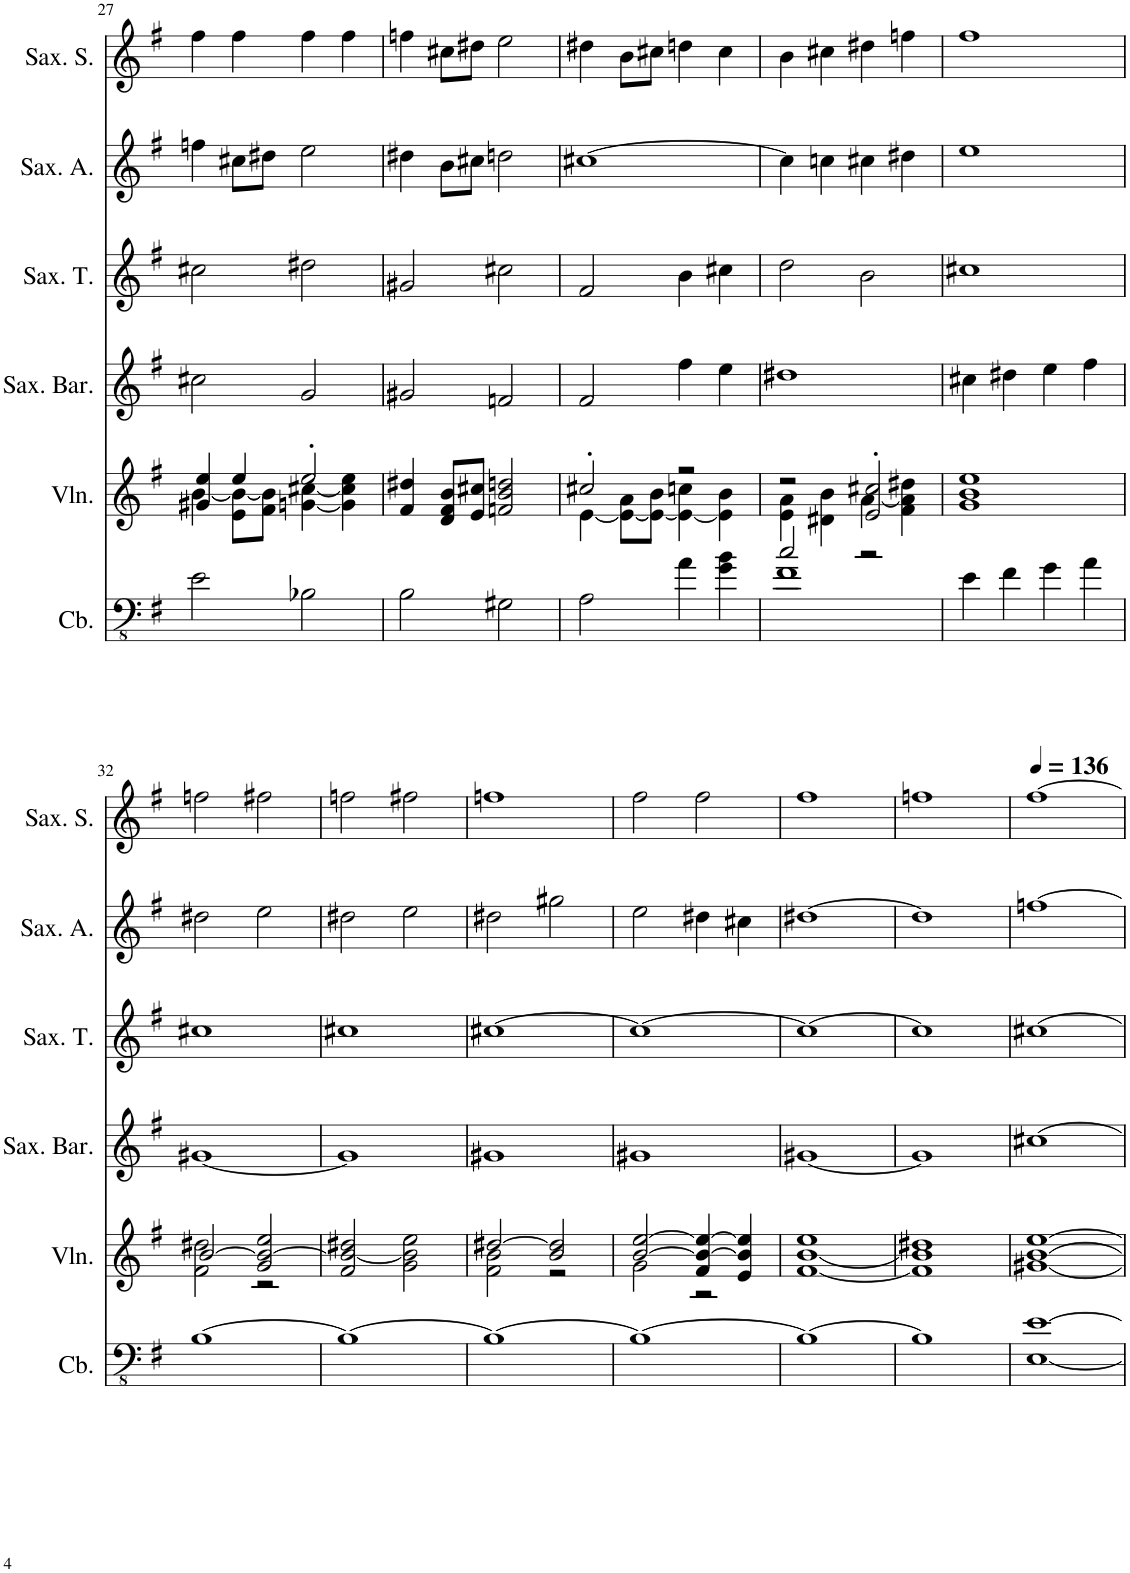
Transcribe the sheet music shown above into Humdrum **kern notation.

**kern	**kern	**kern	**kern	**kern	**kern
*part6	*part5	*part4	*part3	*part2	*part1
*staff6	*staff5	*staff4	*staff3	*staff2	*staff1
*I"Contrebasse, Contrabass Accomp	*I"Violon, Violin Accomp	*I"Saxophone Baryton, Baritone Sax	*I"Saxophone Ténor, Tenor Sax	*I"Saxophone Alto, Alto Sax	*I"Saxophone Soprano, Soprano Sax
*I'Cb.	*I'Vln.	*I'Sax. Bar.	*I'Sax. T.	*I'Sax. A.	*I'Sax. S.
!!LO:PB:g=z
*clefFv4	*clefG2	*clefG2	*clefG2	*clefG2	*clefG2
*Trd7c12	*	*Trd12c21	*Trd8c14	*Trd5c9	*Trd1c2
*k[f#]	*k[f#]	*k[f#]	*k[f#]	*k[f#]	*k[f#]
*M2/2	*M2/2	*M2/2	*M2/2	*M2/2	*M2/2
=27	=27	=27	=27	=27	=27
*	*^	*	*	*	*
2E\	4g#X/ 4ee/	[4b\	2cc#X\	2cc#X\	4ffn\	4ff#\
.	4ee/	8e\ 8b\_L	.	.	8cc#X\L	4ff#\
.	.	8f#\ 8b\]J	.	.	8dd#X\J	.
2BB-X\	2ee'/	[4gn\ [4cc#X\	2g/	2dd#X\	2ee\	4ff#\
.	.	4g\] 4cc#\] 4ee\	.	.	.	4ff#\
*	*v	*v	*	*	*	*
=28	=28	=28	=28	=28	=28
2BB\	4f#/ 4dd#X/	2g#X/	2g#X/	4dd#X\	4ffn\
.	8d/ 8f#/ 8b/L	.	.	8b\L	8cc#X\L
.	8e/ 8cc#X/J	.	.	8cc#X\J	8dd#X\J
2GG#X\	2fn/ 2b/ 2ddn/	2fn/	2cc#X\	2ddn\	2ee\
=29	=29	=29	=29	=29	=29
*	*^	*	*	*	*
2AA\	2cc#X'/	[4e\	2f#/	2f#/	[1cc#X	4dd#X\
.	.	8e\_ 8a\L	.	.	.	8b\L
.	.	8e\_ 8b\J	.	.	.	8cc#X\J
4A\	2r	4e\_ 4ccn\	4ff#\	4b\	.	4ddn\
4G\ 4B\	.	4e\] 4b\	4ee\	4cc#X\	.	4cc#\
=30	=30	=30	=30	=30	=30	=30
*^	*	*	*	*	*	*
2c/	1F#	2r	4e\ 4a\	1dd#X	2dd\	4cc#\]	4b\
.	.	.	4d#X\ 4b\	.	.	4ccn\	4cc#X\
2r	.	2e/' 2cc#X/'	[4a\	.	2b\	4cc#X\	4dd#X\
.	.	.	4f#\ 4a\] 4dd#X\	.	.	4dd#X\	4ffn\
*v	*v	*	*	*	*	*	*
*	*v	*v	*	*	*	*
=31	=31	=31	=31	=31	=31
4E\	1g 1b 1ee	4cc#X\	1cc#X	1ee	1ff#
4F#\	.	4dd#X\	.	.	.
4G\	.	4ee\	.	.	.
4A\	.	4ff#\	.	.	.
!!LO:LB:g=z
=32	=32	=32	=32	=32	=32
*	*^	*	*	*	*
[1BB	[2b/	2f#\ 2dd#X\	[1g#X	1cc#X	2dd#X\	2ffn\
.	2g/ 2b/_ 2ee/	2r	.	.	2ee\	2ff#X\
*	*v	*v	*	*	*	*
=33	=33	=33	=33	=33	=33
1BB_	2f#/ 2b/_ 2dd#X/	1g#]	1cc#X	2dd#X\	2ffn\
.	2g\ 2b\] 2ee\	.	.	2ee\	2ff#X\
=34	=34	=34	=34	=34	=34
*	*^	*	*	*	*
1BB_	[2dd#X/	2f#\ 2b\	1g#X	[1cc#X	2dd#X\	1ffn
.	2b/ 2dd#/]	2r	.	.	2gg#X\	.
=35	=35	=35	=35	=35	=35	=35
1BB_	[2b/ [2ee/	2g\	1g#X	1cc#_	2ee\	2ff#\
.	4f#/ 4b/_ 4ee/_	2r	.	.	4dd#X\	2ff#\
.	4e/ 4b/] 4ee/]	.	.	.	4cc#X\	.
=36	=36	=36	=36	=36	=36	=36
1BB_	1ee	[1f# [1b	[1g#X	1cc#_	[1dd#X	1ff#
=37	=37	=37	=37	=37	=37	=37
1BB]	1dd#X	1f#] 1b]	1g#]	1cc#]	1dd#]	1ffn
*	*v	*v	*	*	*	*
=38	=38	=38	=38	=38	=38
*	*	*	*	*	*MM136
[1EE [1E	[1g#X [1b [1ee	[1cc#X	[1cc#X	[1ffn	[1ff#
=	=	=	=	=	=
*-	*-	*-	*-	*-	*-
